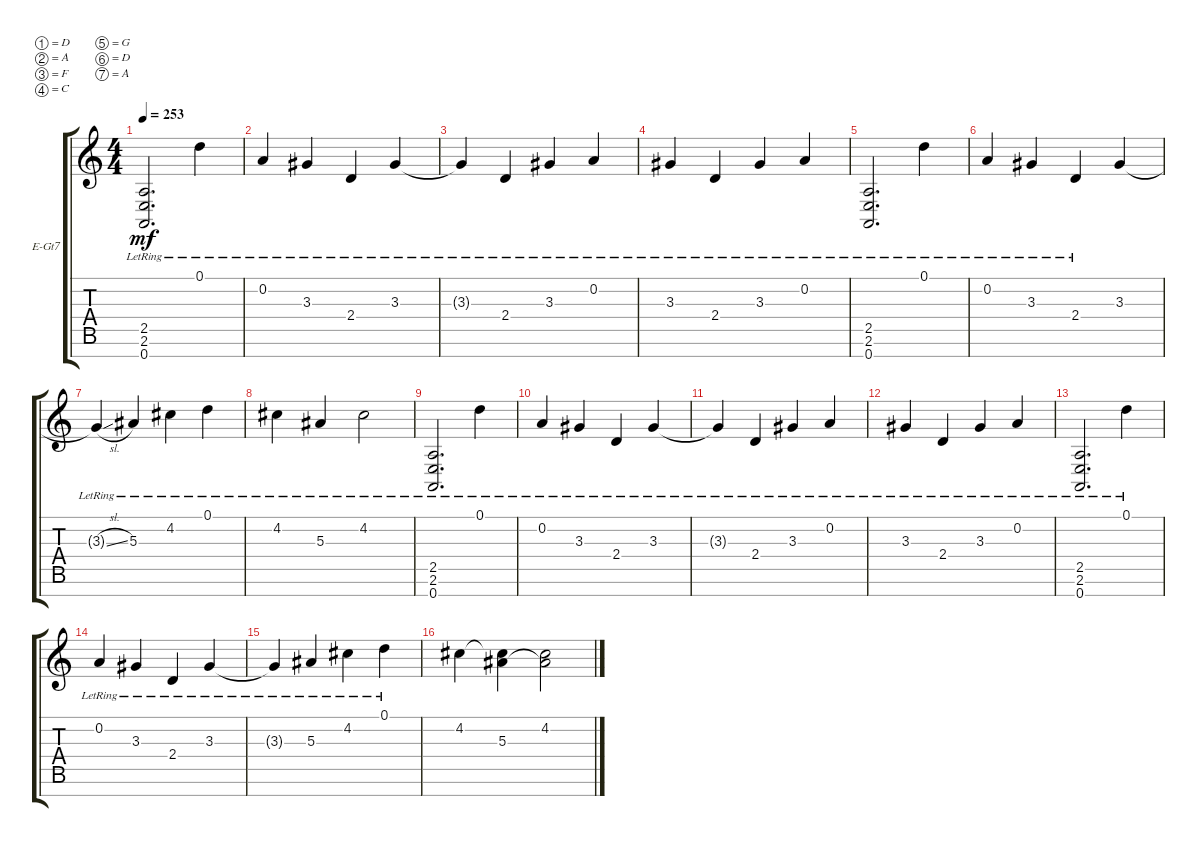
\defaultSystemsLayout 4
\bracketExtendMode groupsimilarinstruments
\firstSystemTrackNameOrientation horizontal
\otherSystemsTrackNameOrientation horizontal
\track ("Electric Guitar2" "E-Gt7") {instrument distortionguitar}
\staff {score tabs}
\tuning (D4 A3 F3 C3 G2 D2 A1)
\ts (4 4)
\tempo 253
\clef g2
\ks c
(0.7{lr} 2.6{lr} 2.5{lr}).2{d dy mf instrument distortionguitar} 0.1{lr}.4 |
0.2{lr}.4 3.3{lr}.4 2.4{lr}.4 3.3{lr}.4 |
3.3{lr t}.4 2.4{lr}.4 3.3{lr}.4 0.2{lr}.4 |
3.3{lr}.4 2.4{lr}.4 3.3{lr}.4 0.2{lr}.4 |
(0.7{lr} 2.6{lr} 2.5{lr}).2{d} 0.1{lr}.4 |
0.2{lr}.4 3.3{lr}.4 2.4{lr}.4 3.3.4 |
3.3{sl lr t}.4 5.3{lr}.4 4.2{lr}.4 0.1{lr}.4 |
4.2{lr}.4 5.3{lr}.4 4.2{lr}.2 |
(0.7{lr} 2.6{lr} 2.5{lr}).2{d} 0.1{lr}.4 |
0.2{lr}.4 3.3{lr}.4 2.4{lr}.4 3.3{lr}.4 |
3.3{lr t}.4 2.4{lr}.4 3.3{lr}.4 0.2{lr}.4 |
3.3{lr}.4 2.4{lr}.4 3.3{lr}.4 0.2{lr}.4 |
(0.7{lr} 2.6{lr} 2.5{lr}).2{d} 0.1{lr}.4 |
0.2{lr}.4 3.3{lr}.4 2.4{lr}.4 3.3{lr}.4 |
3.3{lr t}.4 5.3{lr}.4 4.2{lr}.4 0.1{lr}.4 |
4.2.4 (5.3 4.2{t}).4 (4.2 5.3{t}).2
